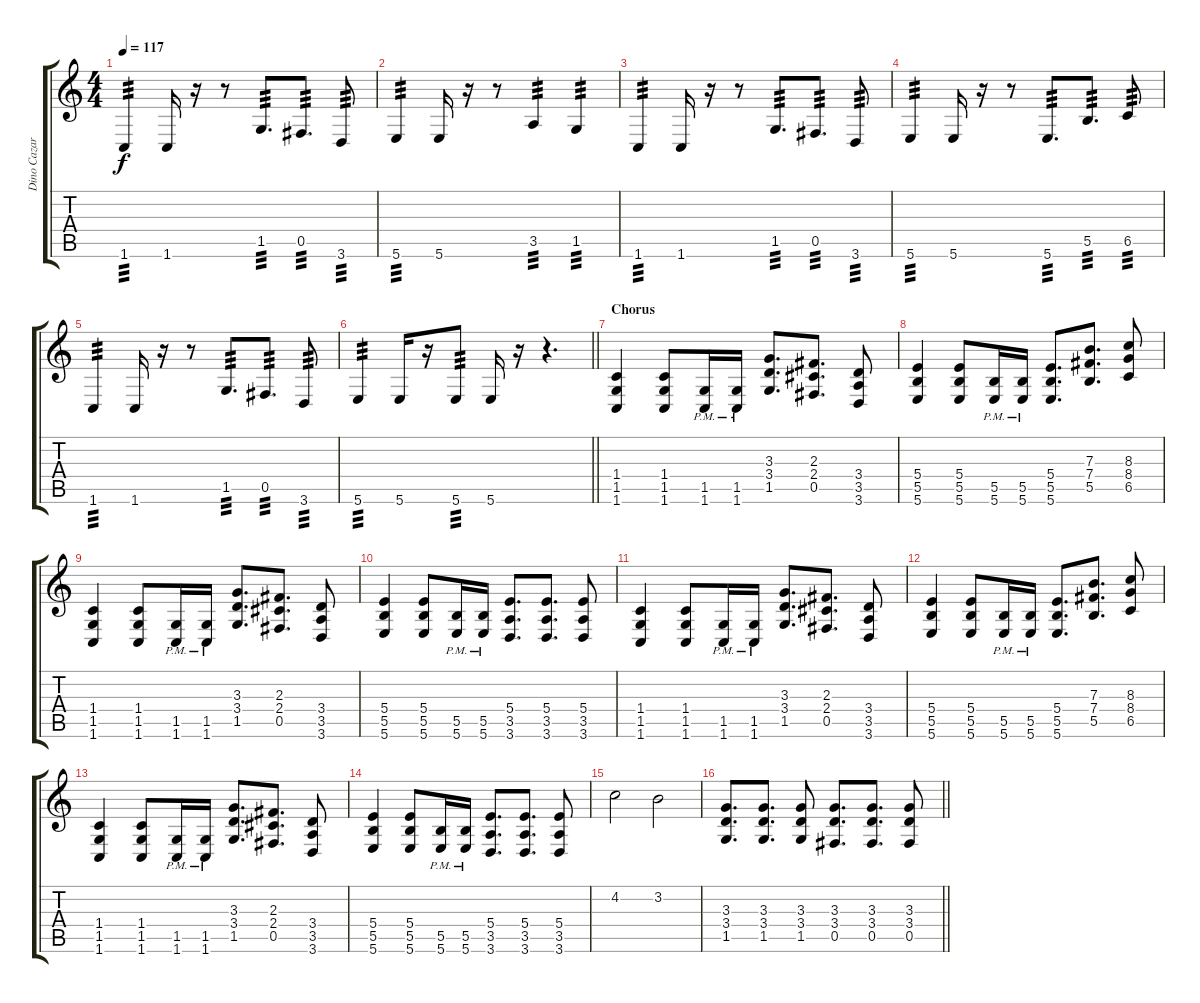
\track ("Dino Cazares (Lead)" "Dino Cazar") {instrument distortionguitar}
\staff {score tabs}
\tuning (Db4 Ab3 E3 B2 Gb2 B1) {hide}
\ts (4 4)
\tempo 117
\clef g2
\ks c
1.6.4{tp 3 dy f} 1.6.16 r.16 r.8 1.5.8{d tp 3} 0.5.8{d tp 3} 3.6.8{tp 3} |
5.6.4{tp 3} 5.6.16 r.16 r.8 3.5.4{tp 3} 1.5.4{tp 3} |
1.6.4{tp 3} 1.6.16 r.16 r.8 1.5.8{d tp 3} 0.5.8{d tp 3} 3.6.8{tp 3} |
5.6.4{tp 3} 5.6.16 r.16 r.8 5.6.8{d tp 3} 5.5.8{d tp 3} 6.5.8{tp 3} |
1.6.4{tp 3} 1.6.16 r.16 r.8 1.5.8{d tp 3} 0.5.8{d tp 3} 3.6.8{tp 3} |
\barLineRight lightlight
5.6.4{tp 3} 5.6.16 r.16 5.6.8{tp 3} 5.6.16 r.16 r.4{d} |
\section ("" "Chorus")
(1.4 1.5 1.6).4{volume 13} (1.4 1.5 1.6).8 (1.5{pm} 1.6{pm}).16 (1.5{pm} 1.6{pm}).16 (3.3 3.4 1.5).8{d} (2.3 2.4 0.5).8{d} (3.4 3.5 3.6).8 |
(5.4 5.5 5.6).4 (5.4 5.5 5.6).8 (5.5{pm} 5.6{pm}).16 (5.5{pm} 5.6{pm}).16 (5.4 5.5 5.6).8{d} (7.3 7.4 5.5).8{d} (8.3 8.4 6.5).8 |
(1.4 1.5 1.6).4 (1.4 1.5 1.6).8 (1.5{pm} 1.6{pm}).16 (1.5{pm} 1.6{pm}).16 (3.3 3.4 1.5).8{d} (2.3 2.4 0.5).8{d} (3.4 3.5 3.6).8 |
(5.4 5.5 5.6).4 (5.4 5.5 5.6).8 (5.5{pm} 5.6{pm}).16 (5.5{pm} 5.6{pm}).16 (5.4 3.5 3.6).8{d} (5.4 3.5 3.6).8{d} (5.4 3.5 3.6).8 |
(1.4 1.5 1.6).4 (1.4 1.5 1.6).8 (1.5{pm} 1.6{pm}).16 (1.5{pm} 1.6{pm}).16 (3.3 3.4 1.5).8{d} (2.3 2.4 0.5).8{d} (3.4 3.5 3.6).8 |
(5.4 5.5 5.6).4 (5.4 5.5 5.6).8 (5.5{pm} 5.6{pm}).16 (5.5{pm} 5.6{pm}).16 (5.4 5.5 5.6).8{d} (7.3 7.4 5.5).8{d} (8.3 8.4 6.5).8 |
(1.4 1.5 1.6).4 (1.4 1.5 1.6).8 (1.5{pm} 1.6{pm}).16 (1.5{pm} 1.6{pm}).16 (3.3 3.4 1.5).8{d} (2.3 2.4 0.5).8{d} (3.4 3.5 3.6).8 |
(5.4 5.5 5.6).4 (5.4 5.5 5.6).8 (5.5{pm} 5.6{pm}).16 (5.5{pm} 5.6{pm}).16 (5.4 3.5 3.6).8{d} (5.4 3.5 3.6).8{d} (5.4 3.5 3.6).8 |
4.2.2 3.2.2 |
\barLineRight lightlight
(3.3 3.4 1.5).8{d} (3.3 3.4 1.5).8{d} (3.3 3.4 1.5).8 (3.3 3.4 0.5).8{d} (3.3 3.4 0.5).8{d} (3.3 3.4 0.5).8
